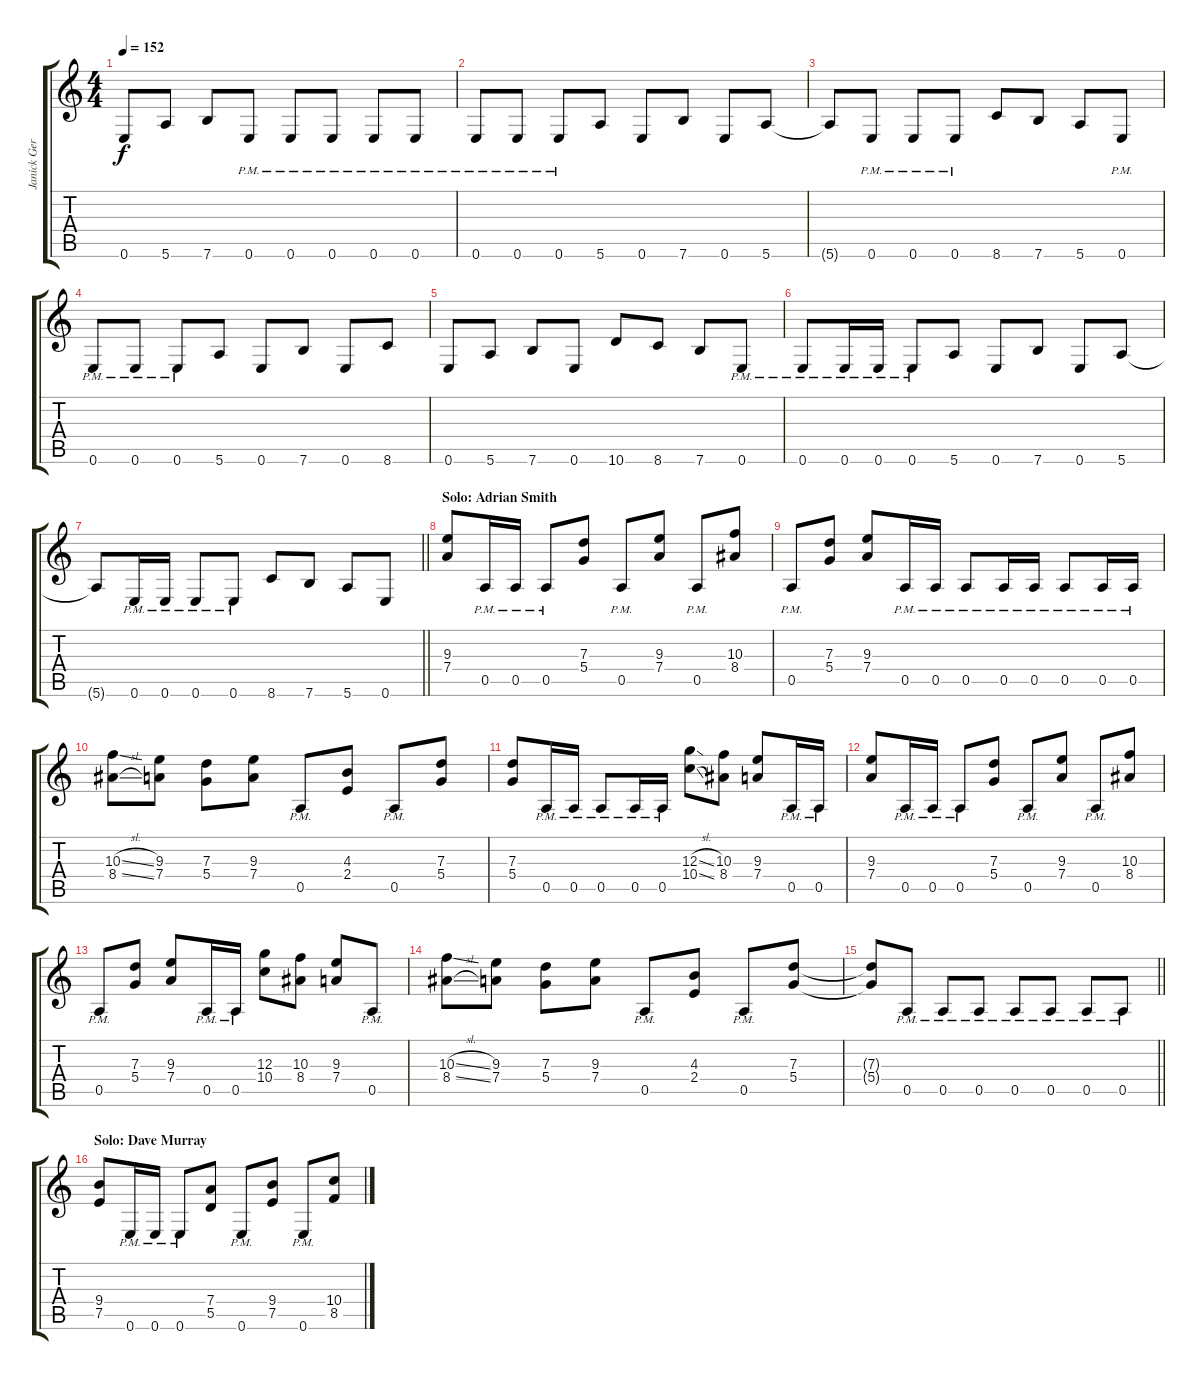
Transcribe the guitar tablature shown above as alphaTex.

\track ("Janick Gers" "Janick Ger") {instrument overdrivenguitar}
\staff {score tabs}
\tuning (E4 B3 G3 D3 A2 E2) {hide}
\ts (4 4)
\tempo 152
\clef g2
\ks c
0.6.8{dy f} 5.6.8 7.6.8 0.6{pm}.8 0.6{pm}.8 0.6{pm}.8 0.6{pm}.8 0.6{pm}.8 |
0.6{pm}.8 0.6{pm}.8 0.6{pm}.8 5.6.8 0.6.8 7.6.8 0.6.8 5.6.8 |
5.6{t}.8 0.6{pm}.8 0.6{pm}.8 0.6{pm}.8 8.6.8 7.6.8 5.6.8 0.6{pm}.8 |
0.6{pm}.8 0.6{pm}.8 0.6{pm}.8 5.6.8 0.6.8 7.6.8 0.6.8 8.6.8 |
0.6.8 5.6.8 7.6.8 0.6.8 10.6.8 8.6.8 7.6.8 0.6{pm}.8 |
0.6{pm}.8 0.6{pm}.16 0.6{pm}.16 0.6{pm}.8 5.6.8 0.6.8 7.6.8 0.6.8 5.6.8 |
\barLineRight lightlight
5.6{t}.8 0.6{pm}.16 0.6{pm}.16 0.6{pm}.8 0.6{pm}.8 8.6.8 7.6.8 5.6.8 0.6.8 |
\section ("" "Solo: Adrian Smith")
(9.3 7.4).8 0.5{pm}.16 0.5{pm}.16 0.5{pm}.8 (7.3 5.4).8 0.5{pm}.8 (9.3 7.4).8 0.5{pm}.8 (10.3 8.4).8 |
0.5{pm}.8 (7.3 5.4).8 (9.3 7.4).8 0.5{pm}.16 0.5{pm}.16 0.5{pm}.8 0.5{pm}.16 0.5{pm}.16 0.5{pm}.8 0.5{pm}.16 0.5{pm}.16 |
(10.3{sl} 8.4{sl}).8 (9.3 7.4).8 (7.3 5.4).8 (9.3 7.4).8 0.5{pm}.8 (4.3 2.4).8 0.5{pm}.8 (7.3 5.4).8 |
(7.3 5.4).8 0.5{pm}.16 0.5{pm}.16 0.5{pm}.8 0.5{pm}.16 0.5{pm}.16 (12.3{sl} 10.4{sl}).8 (10.3 8.4).8 (9.3 7.4).8 0.5{pm}.16 0.5{pm}.16 |
(9.3 7.4).8 0.5{pm}.16 0.5{pm}.16 0.5{pm}.8 (7.3 5.4).8 0.5{pm}.8 (9.3 7.4).8 0.5{pm}.8 (10.3 8.4).8 |
0.5{pm}.8 (7.3 5.4).8 (9.3 7.4).8 0.5{pm}.16 0.5{pm}.16 (12.3 10.4).8 (10.3 8.4).8 (9.3 7.4).8 0.5{pm}.8 |
(10.3{sl} 8.4{sl}).8 (9.3 7.4).8 (7.3 5.4).8 (9.3 7.4).8 0.5{pm}.8 (4.3 2.4).8 0.5{pm}.8 (7.3 5.4).8 |
\barLineRight lightlight
(7.3{t} 5.4{t}).8 0.5{pm}.8 0.5{pm}.8 0.5{pm}.8 0.5{pm}.8 0.5{pm}.8 0.5{pm}.8 0.5{pm}.8 |
\section ("" "Solo: Dave Murray")
(9.4 7.5).8 0.6{pm}.16 0.6{pm}.16 0.6{pm}.8 (7.4 5.5).8 0.6{pm}.8 (9.4 7.5).8 0.6{pm}.8 (10.4 8.5).8
